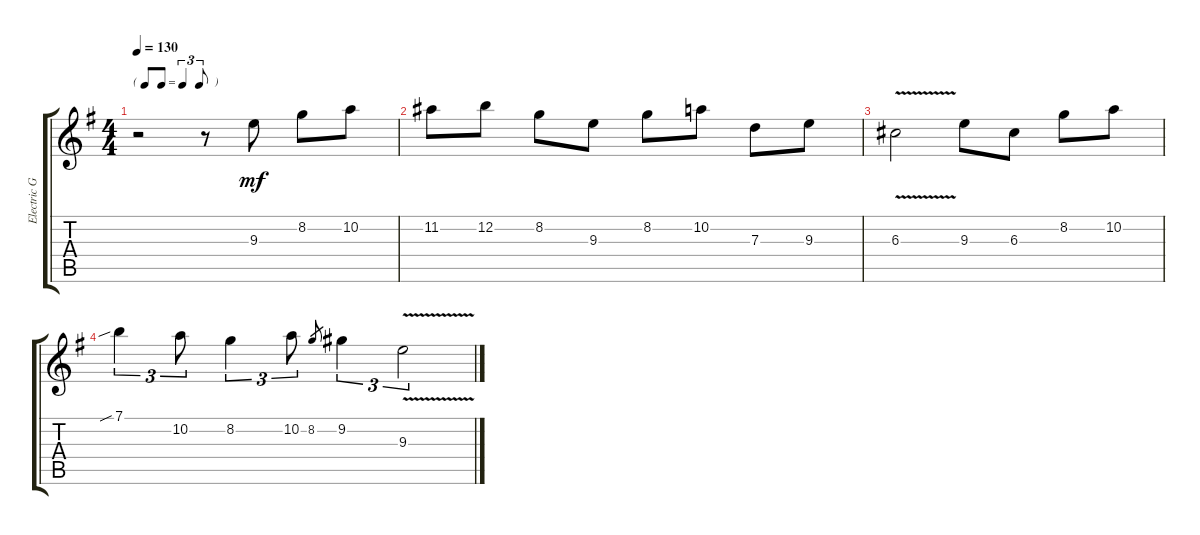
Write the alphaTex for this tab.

\track ("Electric Guitar" "Electric G") {instrument electricguitarclean}
\staff {score tabs}
\tuning (E4 B3 G3 D3 A2 E2) {hide}
\ts (4 4)
\tf triplet8th
\tempo 130
\clef g2
\ks eminor
r.2{dy mf instrument electricguitarclean} r.8 9.3.8 8.2.8 10.2.8 |
11.2.8 12.2.8 8.2.8 9.3.8 8.2.8 10.2.8 7.3.8 9.3.8 |
6.3{v}.2 9.3.8 6.3.8 8.2.8 10.2.8 |
7.1{sib}.4{tu (3 2)} 10.2.8{tu (3 2)} 8.2.4{tu (3 2)} 10.2.8{tu (3 2)} 8.2.8{gr} 9.2.4{tu (3 2)} 9.3{v}.2{tu (3 2)}
